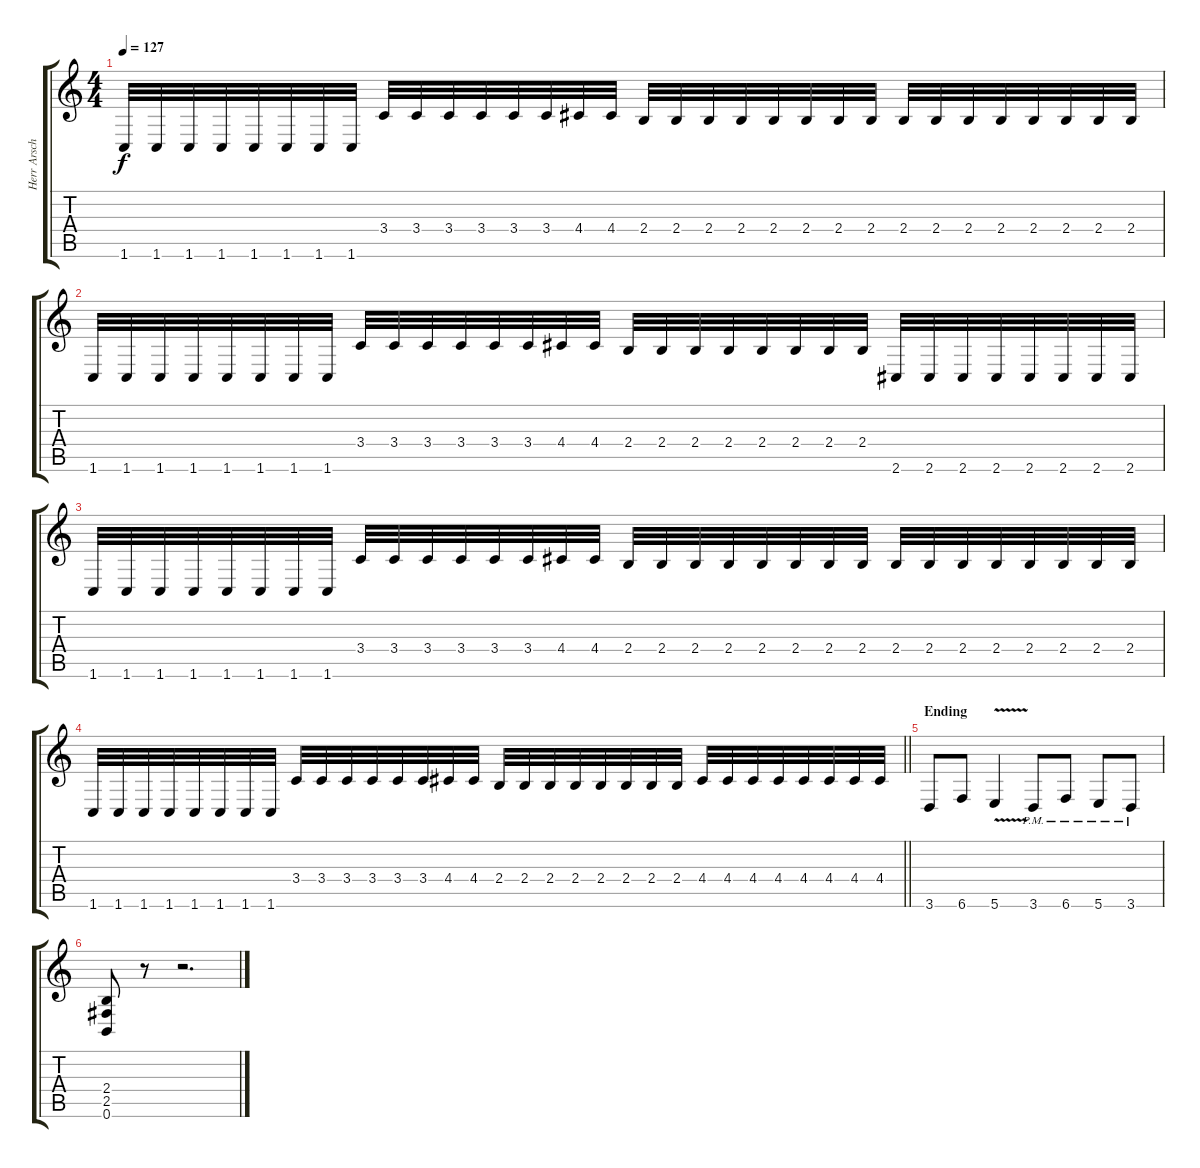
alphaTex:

\track ("Herr Arschstein (Left)" "Herr Arsch") {instrument distortionguitar}
\staff {score tabs}
\tuning (B3 Gb3 D3 A2 E2 B1) {hide}
\ts (4 4)
\tempo 127
\clef g2
\ks c
1.6.32{dy f} 1.6.32 1.6.32 1.6.32 1.6.32 1.6.32 1.6.32 1.6.32 3.4.32 3.4.32 3.4.32 3.4.32 3.4.32 3.4.32 4.4.32 4.4.32 2.4.32 2.4.32 2.4.32 2.4.32 2.4.32 2.4.32 2.4.32 2.4.32 2.4.32 2.4.32 2.4.32 2.4.32 2.4.32 2.4.32 2.4.32 2.4.32 |
1.6.32 1.6.32 1.6.32 1.6.32 1.6.32 1.6.32 1.6.32 1.6.32 3.4.32 3.4.32 3.4.32 3.4.32 3.4.32 3.4.32 4.4.32 4.4.32 2.4.32 2.4.32 2.4.32 2.4.32 2.4.32 2.4.32 2.4.32 2.4.32 2.6.32 2.6.32 2.6.32 2.6.32 2.6.32 2.6.32 2.6.32 2.6.32 |
1.6.32 1.6.32 1.6.32 1.6.32 1.6.32 1.6.32 1.6.32 1.6.32 3.4.32 3.4.32 3.4.32 3.4.32 3.4.32 3.4.32 4.4.32 4.4.32 2.4.32 2.4.32 2.4.32 2.4.32 2.4.32 2.4.32 2.4.32 2.4.32 2.4.32 2.4.32 2.4.32 2.4.32 2.4.32 2.4.32 2.4.32 2.4.32 |
\barLineRight lightlight
1.6.32 1.6.32 1.6.32 1.6.32 1.6.32 1.6.32 1.6.32 1.6.32 3.4.32 3.4.32 3.4.32 3.4.32 3.4.32 3.4.32 4.4.32 4.4.32 2.4.32 2.4.32 2.4.32 2.4.32 2.4.32 2.4.32 2.4.32 2.4.32 4.4.32 4.4.32 4.4.32 4.4.32 4.4.32 4.4.32 4.4.32 4.4.32 |
\section ("" "Ending")
3.6.8 6.6.8 5.6{v}.4 3.6{pm}.8 6.6{pm}.8 5.6{pm}.8 3.6{pm}.8 |
(2.4 2.5 0.6).8 r.8 r.2{d}
